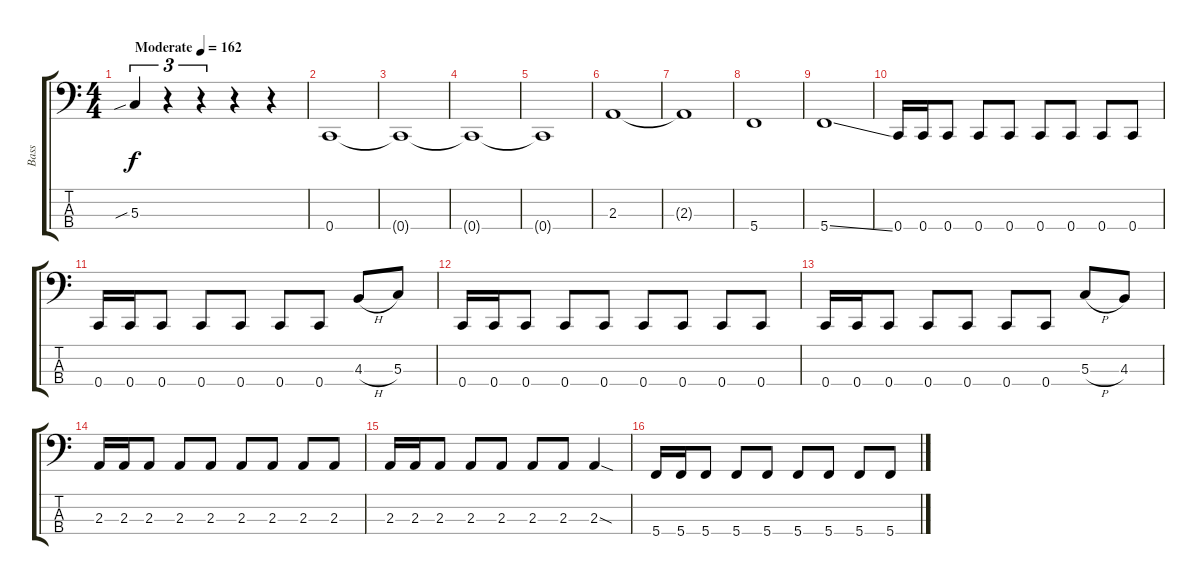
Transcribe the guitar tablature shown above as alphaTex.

\track ("Bass" "Bass") {instrument electricbasspick}
\staff {score tabs}
\tuning (F2 C2 G1 C1) {hide}
\ts (4 4)
\tempo (162 "Moderate")
\clef f4
\ks c
5.3{sib}.4{tu (3 2) dy f instrument electricbasspick} r.4{tu (3 2)} r.4{tu (3 2)} r.4 r.4 |
0.4.1 |
0.4{t}.1 |
0.4{t}.1 |
0.4{t}.1 |
2.3.1 |
2.3{t}.1 |
5.4.1 |
5.4{ss}.1 |
0.4.16 0.4.16 0.4.8 0.4.8 0.4.8 0.4.8 0.4.8 0.4.8 0.4.8 |
0.4.16 0.4.16 0.4.8 0.4.8 0.4.8 0.4.8 0.4.8 4.3{h}.8 5.3.8 |
0.4.16 0.4.16 0.4.8 0.4.8 0.4.8 0.4.8 0.4.8 0.4.8 0.4.8 |
0.4.16 0.4.16 0.4.8 0.4.8 0.4.8 0.4.8 0.4.8 5.3{h}.8 4.3.8 |
2.3.16 2.3.16 2.3.8 2.3.8 2.3.8 2.3.8 2.3.8 2.3.8 2.3.8 |
2.3.16 2.3.16 2.3.8 2.3.8 2.3.8 2.3.8 2.3.8 2.3{sod}.4 |
5.4.16 5.4.16 5.4.8 5.4.8 5.4.8 5.4.8 5.4.8 5.4.8 5.4.8
